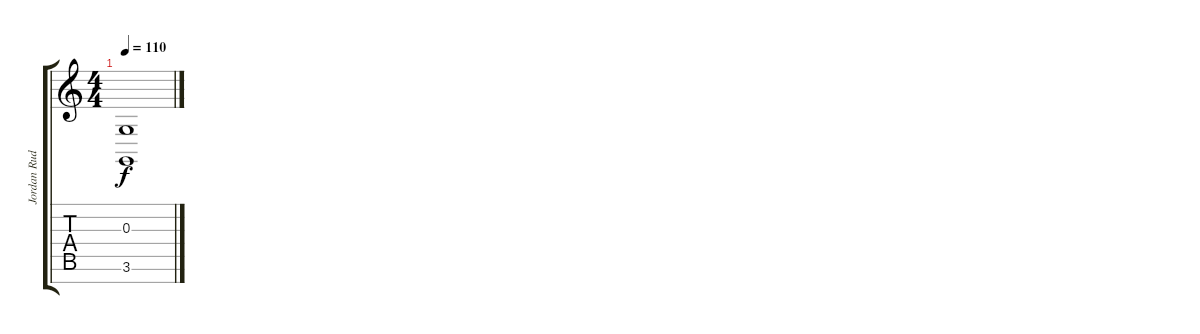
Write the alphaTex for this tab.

\track ("Jordan Rudess - Keyboard" "Jordan Rud") {instrument stringensemble1}
\staff {score tabs}
\tuning (E4 B3 G3 D3 A2 E2 B1) {hide}
\ts (4 4)
\tempo 110
\clef g2
\ks c
(0.3{t} 3.6{t}).1{dy f}
